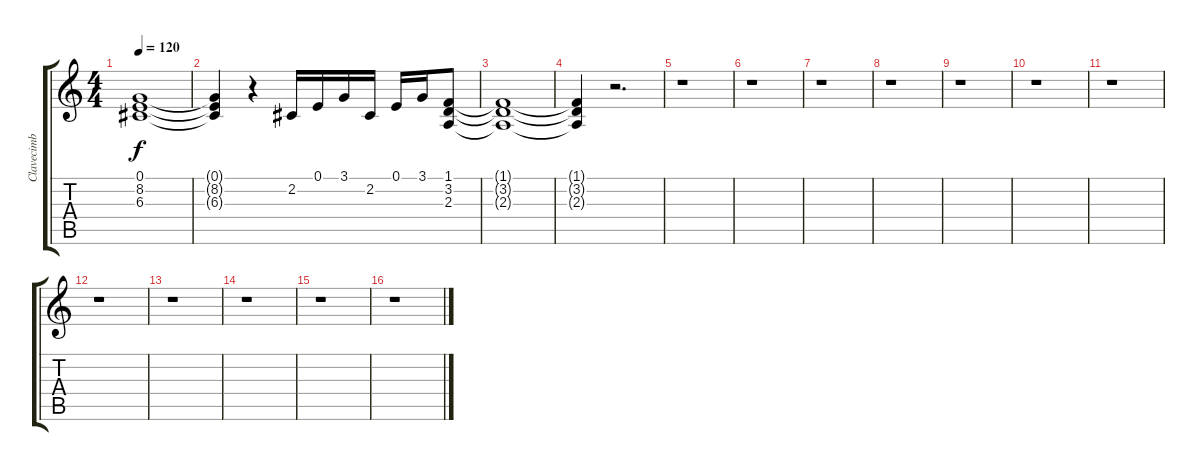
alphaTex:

\track ("Clavecimb           " "Clavecimb ") {instrument harpsichord}
\staff {score tabs}
\tuning (E4 B3 G3 D3 A2 E2) {hide}
\ts (4 4)
\tempo 120
\clef g2
\ks c
(0.1{t} 8.2{t} 6.3{t}).1{dy f} |
(0.1{t} 8.2{t} 6.3{t}).4 r.4 2.2.16 0.1.16 3.1.16 2.2.16 0.1.16 3.1.16 (1.1 3.2 2.3).8 |
(1.1{t} 3.2{t} 2.3{t}).1 |
(1.1{t} 3.2{t} 2.3{t}).4 r.2{d} |
r.1 |
r.1 |
r.1 |
r.1 |
r.1 |
r.1 |
r.1 |
r.1 |
r.1 |
r.1 |
r.1 |
r.1
